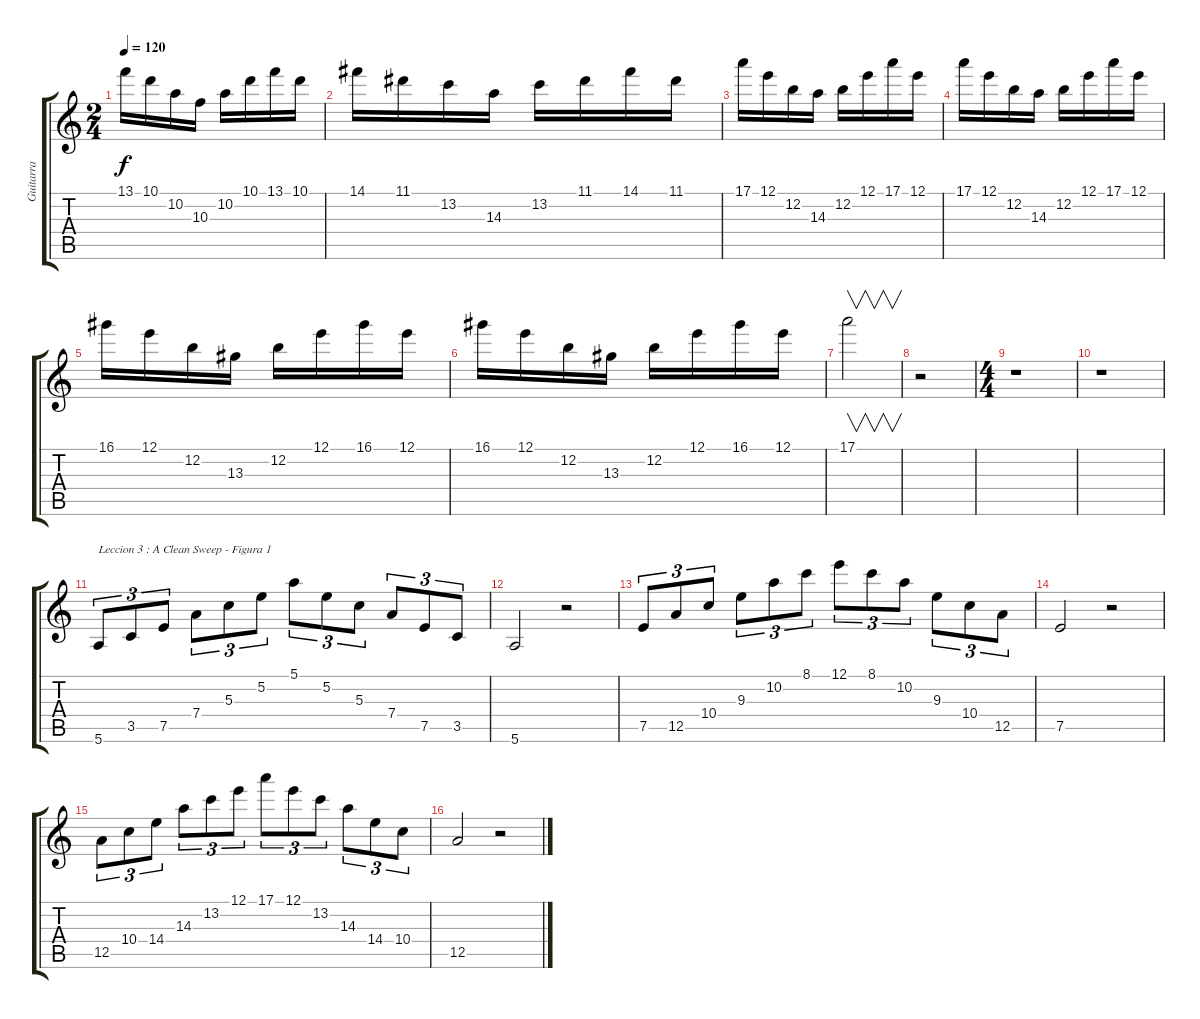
\track ("Guitarra" "Guitarra") {instrument distortionguitar}
\staff {score tabs}
\tuning (E4 B3 G3 D3 A2 E2) {hide}
\ts (2 4)
\tempo 120
\clef g2
\ks c
13.1.16{dy f} 10.1.16 10.2.16 10.3.16 10.2.16 10.1.16 13.1.16 10.1.16 |
14.1.16 11.1.16 13.2.16 14.3.16 13.2.16 11.1.16 14.1.16 11.1.16 |
17.1.16 12.1.16 12.2.16 14.3.16 12.2.16 12.1.16 17.1.16 12.1.16 |
17.1.16 12.1.16 12.2.16 14.3.16 12.2.16 12.1.16 17.1.16 12.1.16 |
16.1.16 12.1.16 12.2.16 13.3.16 12.2.16 12.1.16 16.1.16 12.1.16 |
16.1.16 12.1.16 12.2.16 13.3.16 12.2.16 12.1.16 16.1.16 12.1.16 |
17.1.2{v} |
r.2 |
\ts (4 4)
r.1 |
r.1 |
5.6.8{tu (3 2) txt "Leccion 3 : A Clean Sweep - Figura 1"} 3.5.8{tu (3 2)} 7.5.8{tu (3 2)} 7.4.8{tu (3 2)} 5.3.8{tu (3 2)} 5.2.8{tu (3 2)} 5.1.8{tu (3 2)} 5.2.8{tu (3 2)} 5.3.8{tu (3 2)} 7.4.8{tu (3 2)} 7.5.8{tu (3 2)} 3.5.8{tu (3 2)} |
5.6.2 r.2 |
7.5.8{tu (3 2)} 12.5.8{tu (3 2)} 10.4.8{tu (3 2)} 9.3.8{tu (3 2)} 10.2.8{tu (3 2)} 8.1.8{tu (3 2)} 12.1.8{tu (3 2)} 8.1.8{tu (3 2)} 10.2.8{tu (3 2)} 9.3.8{tu (3 2)} 10.4.8{tu (3 2)} 12.5.8{tu (3 2)} |
7.5.2 r.2 |
12.5.8{tu (3 2)} 10.4.8{tu (3 2)} 14.4.8{tu (3 2)} 14.3.8{tu (3 2)} 13.2.8{tu (3 2)} 12.1.8{tu (3 2)} 17.1.8{tu (3 2)} 12.1.8{tu (3 2)} 13.2.8{tu (3 2)} 14.3.8{tu (3 2)} 14.4.8{tu (3 2)} 10.4.8{tu (3 2)} |
12.5.2 r.2
